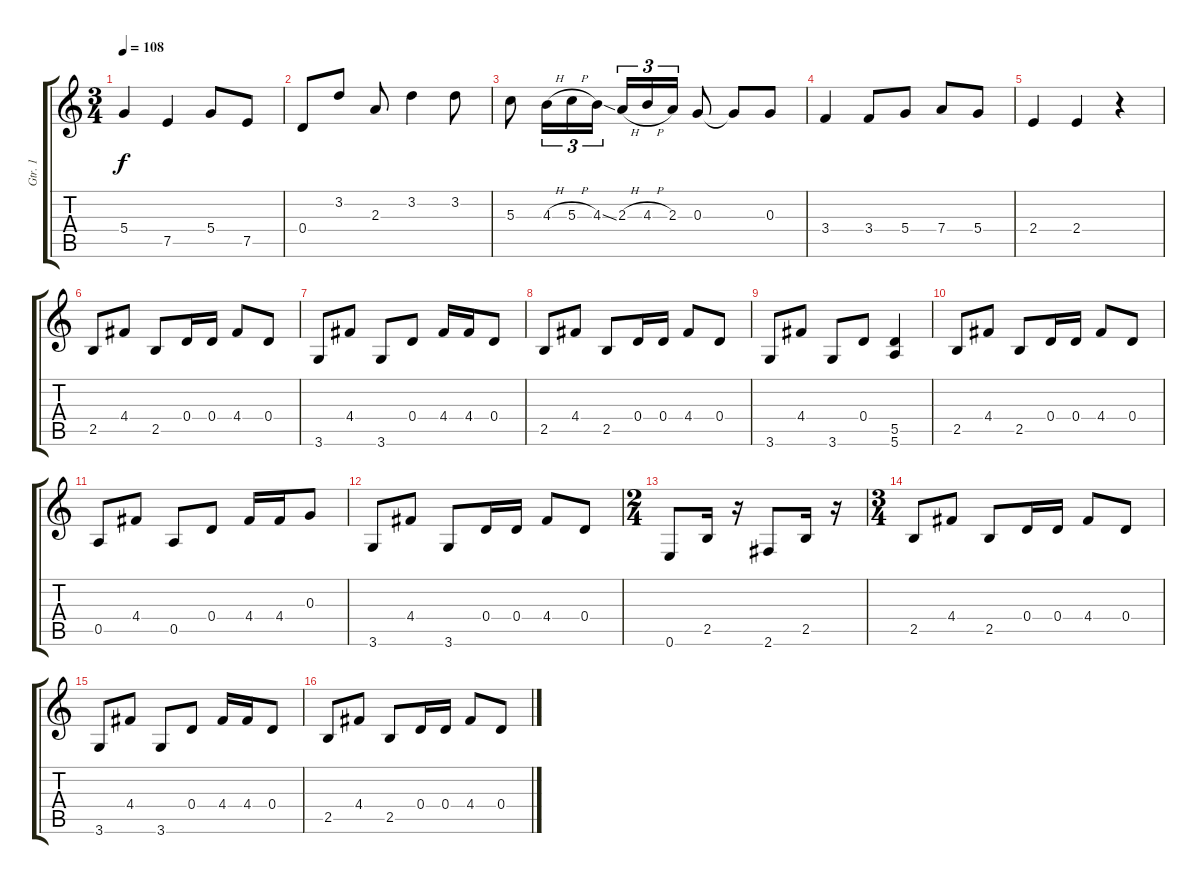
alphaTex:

\track ("Gtr. 1" "Gtr. 1") {instrument distortionguitar}
\staff {score tabs}
\tuning (E4 B3 G3 D3 A2 E2) {hide}
\ts (3 4)
\tempo 108
\clef g2
\ks c
5.4.4{dy f} 7.5.4 5.4.8 7.5.8 |
0.4.8 3.2.8 2.3.8 3.2.4 3.2.8 |
5.3.8 4.3{h}.16{tu (3 2)} 5.3{h}.16{tu (3 2)} 4.3{ss}.16{tu (3 2)} 2.3{h}.16{tu (3 2)} 4.3{h}.16{tu (3 2)} 2.3.16{tu (3 2)} 0.3.8 0.3{t}.8 0.3.8 |
3.4.4 3.4.8 5.4.8 7.4.8 5.4.8 |
2.4.4 2.4.4 r.4 |
2.5.8 4.4.8 2.5.8 0.4.16 0.4.16 4.4.8 0.4.8 |
3.6.8 4.4.8 3.6.8 0.4.8 4.4.16 4.4.16 0.4.8 |
2.5.8 4.4.8 2.5.8 0.4.16 0.4.16 4.4.8 0.4.8 |
3.6.8 4.4.8 3.6.8 0.4.8 (5.5 5.6).4 |
2.5.8 4.4.8 2.5.8 0.4.16 0.4.16 4.4.8 0.4.8 |
0.5.8 4.4.8 0.5.8 0.4.8 4.4.16 4.4.16 0.3.8 |
3.6.8 4.4.8 3.6.8 0.4.16 0.4.16 4.4.8 0.4.8 |
\ts (2 4)
0.6.8 2.5.16 r.16 2.6.8 2.5.16 r.16 |
\ts (3 4)
2.5.8 4.4.8 2.5.8 0.4.16 0.4.16 4.4.8 0.4.8 |
3.6.8 4.4.8 3.6.8 0.4.8 4.4.16 4.4.16 0.4.8 |
2.5.8 4.4.8 2.5.8 0.4.16 0.4.16 4.4.8 0.4.8
